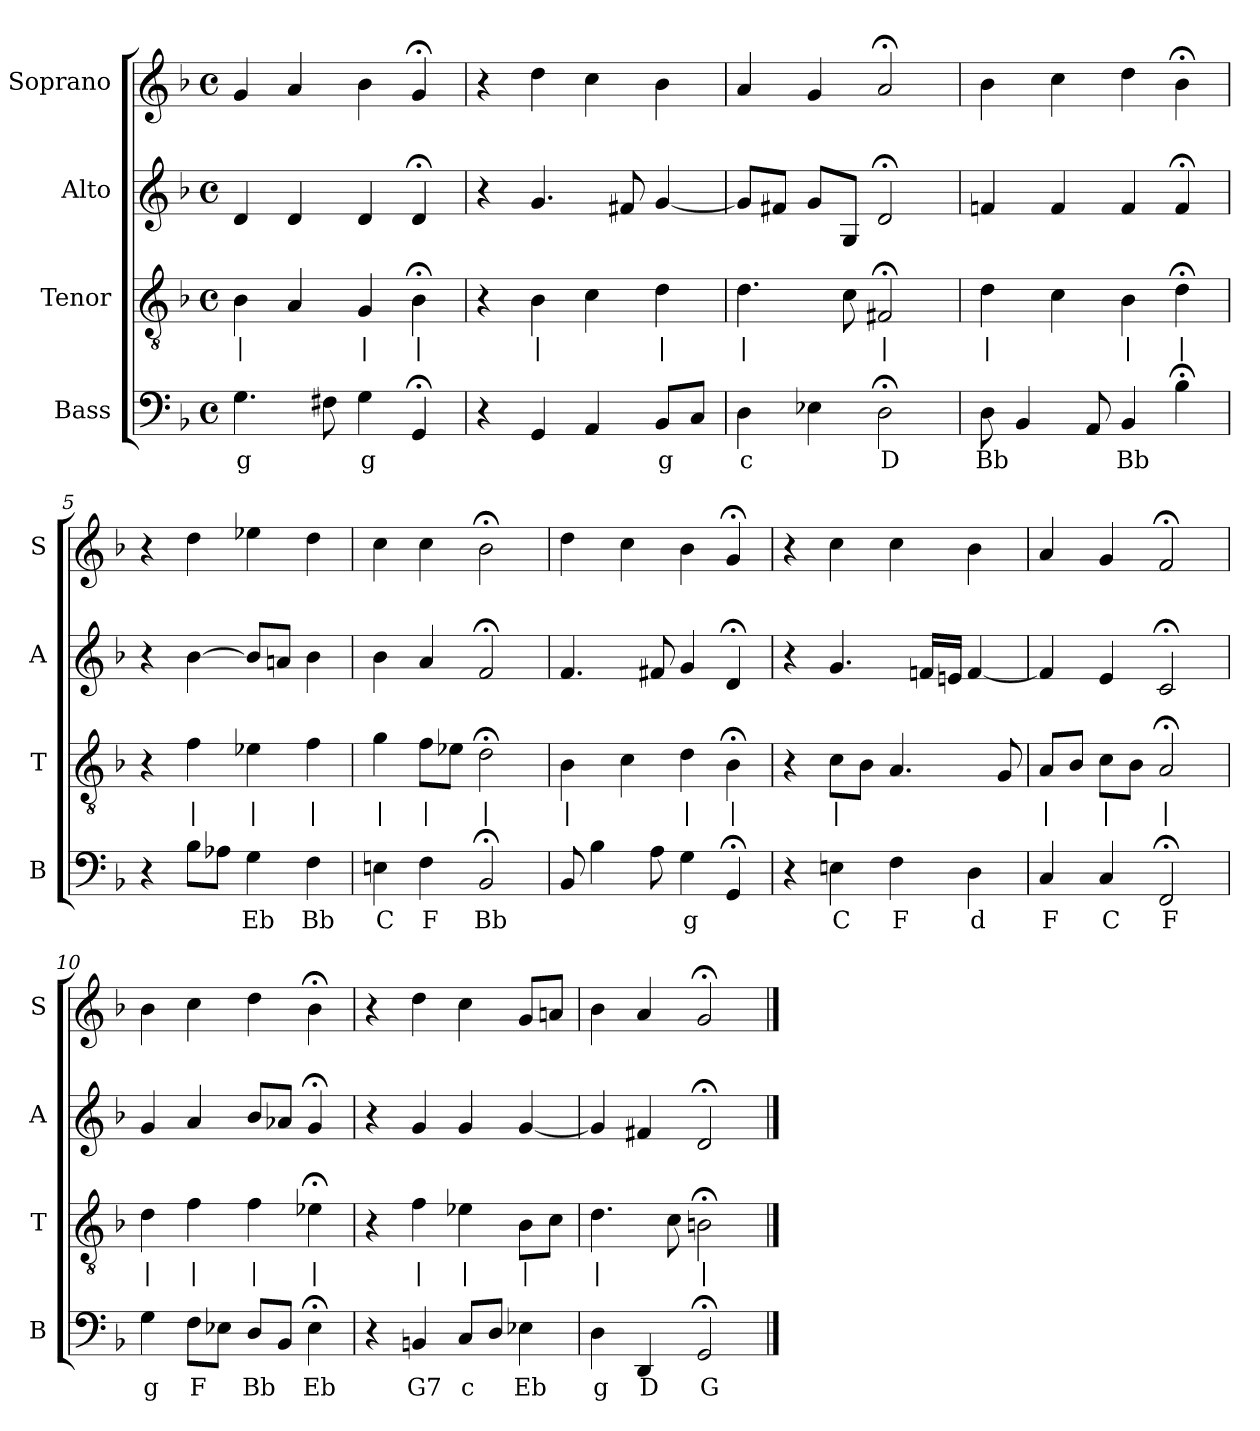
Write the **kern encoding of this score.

**kern	**text	**kern	**text	**kern	**kern
*part4	*part4	*part3	*part3	*part2	*part1
*staff4	*staff4	*staff3	*staff3	*staff2	*staff1
*I"Bass	*	*I"Tenor	*	*I"Alto	*I"Soprano
*I'B	*	*I'T	*	*I'A	*I'S
*clefF4	*	*clefGv2	*	*clefG2	*clefG2
*k[b-]	*	*k[b-]	*	*k[b-]	*k[b-]
*G:dor	*	*G:dor	*	*G:dor	*G:dor
*M4/4	*	*M4/4	*	*M4/4	*M4/4
*met(c)	*	*met(c)	*	*met(c)	*met(c)
*MM100	*	*MM100	*	*MM100	*MM100
=1	=1	=1	=1	=1	=1
4.G	g	4B-	|	4d	4g
.	.	4A	.	4d	4a
8F#X	.	.	.	.	.
4G	g	4G	|	4d	4b-
4GG;<	.	4B-;<	|	4d;<	4g;<
=2	=2	=2	=2	=2	=2
4r	.	4r	.	4r	4r
4GG	.	4B-	|	4.g	4dd
4AA	.	4c	.	.	4cc
.	.	.	.	8f#X	.
8BB-L	g	4d	|	[4g	4b-
8CJ	.	.	.	.	.
=3	=3	=3	=3	=3	=3
4D	c	4.d	|	8gL]	4a
.	.	.	.	8f#XJ	.
4E-X	.	.	.	8gL	4g
.	.	8c	.	8GJ	.
2D;<	D	2F#X;<	|	2d;<	2a;<
=4	=4	=4	=4	=4	=4
8D	Bb	4d	|	4fn	4b-
4BB-	.	.	.	.	.
.	.	4c	.	4f	4cc
8AA	.	.	.	.	.
4BB-	Bb	4B-	|	4f	4dd
4B-;<	.	4d;<	|	4f;<	4b-;<
=5	=5	=5	=5	=5	=5
4r	.	4r	.	4r	4r
8B-L	.	4f	|	[4b-	4dd
8A-XJ	.	.	.	.	.
4G	Eb	4e-X	|	8b-L]	4ee-X
.	.	.	.	8anJ	.
4F	Bb	4f	|	4b-	4dd
=6	=6	=6	=6	=6	=6
4En	C	4g	|	4b-	4cc
4F	F	8fL	|	4a	4cc
.	.	8e-XJ	.	.	.
2BB-;<	Bb	2d;<	|	2f;<	2b-;<
=7	=7	=7	=7	=7	=7
8BB-	.	4B-	|	4.f	4dd
4B-	.	.	.	.	.
.	.	4c	.	.	4cc
8A	.	.	.	8f#X	.
4G	g	4d	|	4g	4b-
4GG;<	.	4B-;<	|	4d;<	4g;<
=8	=8	=8	=8	=8	=8
4r	.	4r	.	4r	4r
4En	C	8cL	|	4.g	4cc
.	.	8B-J	.	.	.
4F	F	4.A	.	.	4cc
.	.	.	.	16fnLL	.
.	.	.	.	16enJJ	.
4D	d	.	.	[4f	4b-
.	.	8G	.	.	.
=9	=9	=9	=9	=9	=9
4C	F	8AL	|	4f]	4a
.	.	8B-J	.	.	.
4C	C	8cL	|	4e	4g
.	.	8B-J	.	.	.
2FF;<	F	2A;<	|	2c;<	2f;<
=10	=10	=10	=10	=10	=10
4G	g	4d	|	4g	4b-
8FL	F	4f	|	4a	4cc
8E-XJ	.	.	.	.	.
8DL	Bb	4f	|	8b-L	4dd
8BB-J	.	.	.	8a-XJ	.
4E-;<	Eb	4e-X;<	|	4g;<	4b-;<
=11	=11	=11	=11	=11	=11
4r	.	4r	.	4r	4r
4BBn	G7	4f	|	4g	4dd
8CL	c	4e-X	|	4g	4cc
8DJ	.	.	.	.	.
4E-X	Eb	8B-L	|	[4g	8gL
.	.	8cJ	.	.	8anJ
=12	=12	=12	=12	=12	=12
4D	g	4.d	|	4g]	4b-
4DD	D	.	.	4f#X	4a
.	.	8c	.	.	.
2GG;<	G	2Bn;<	|	2d;<	2g;<
==	==	==	==	==	==
*-	*-	*-	*-	*-	*-
